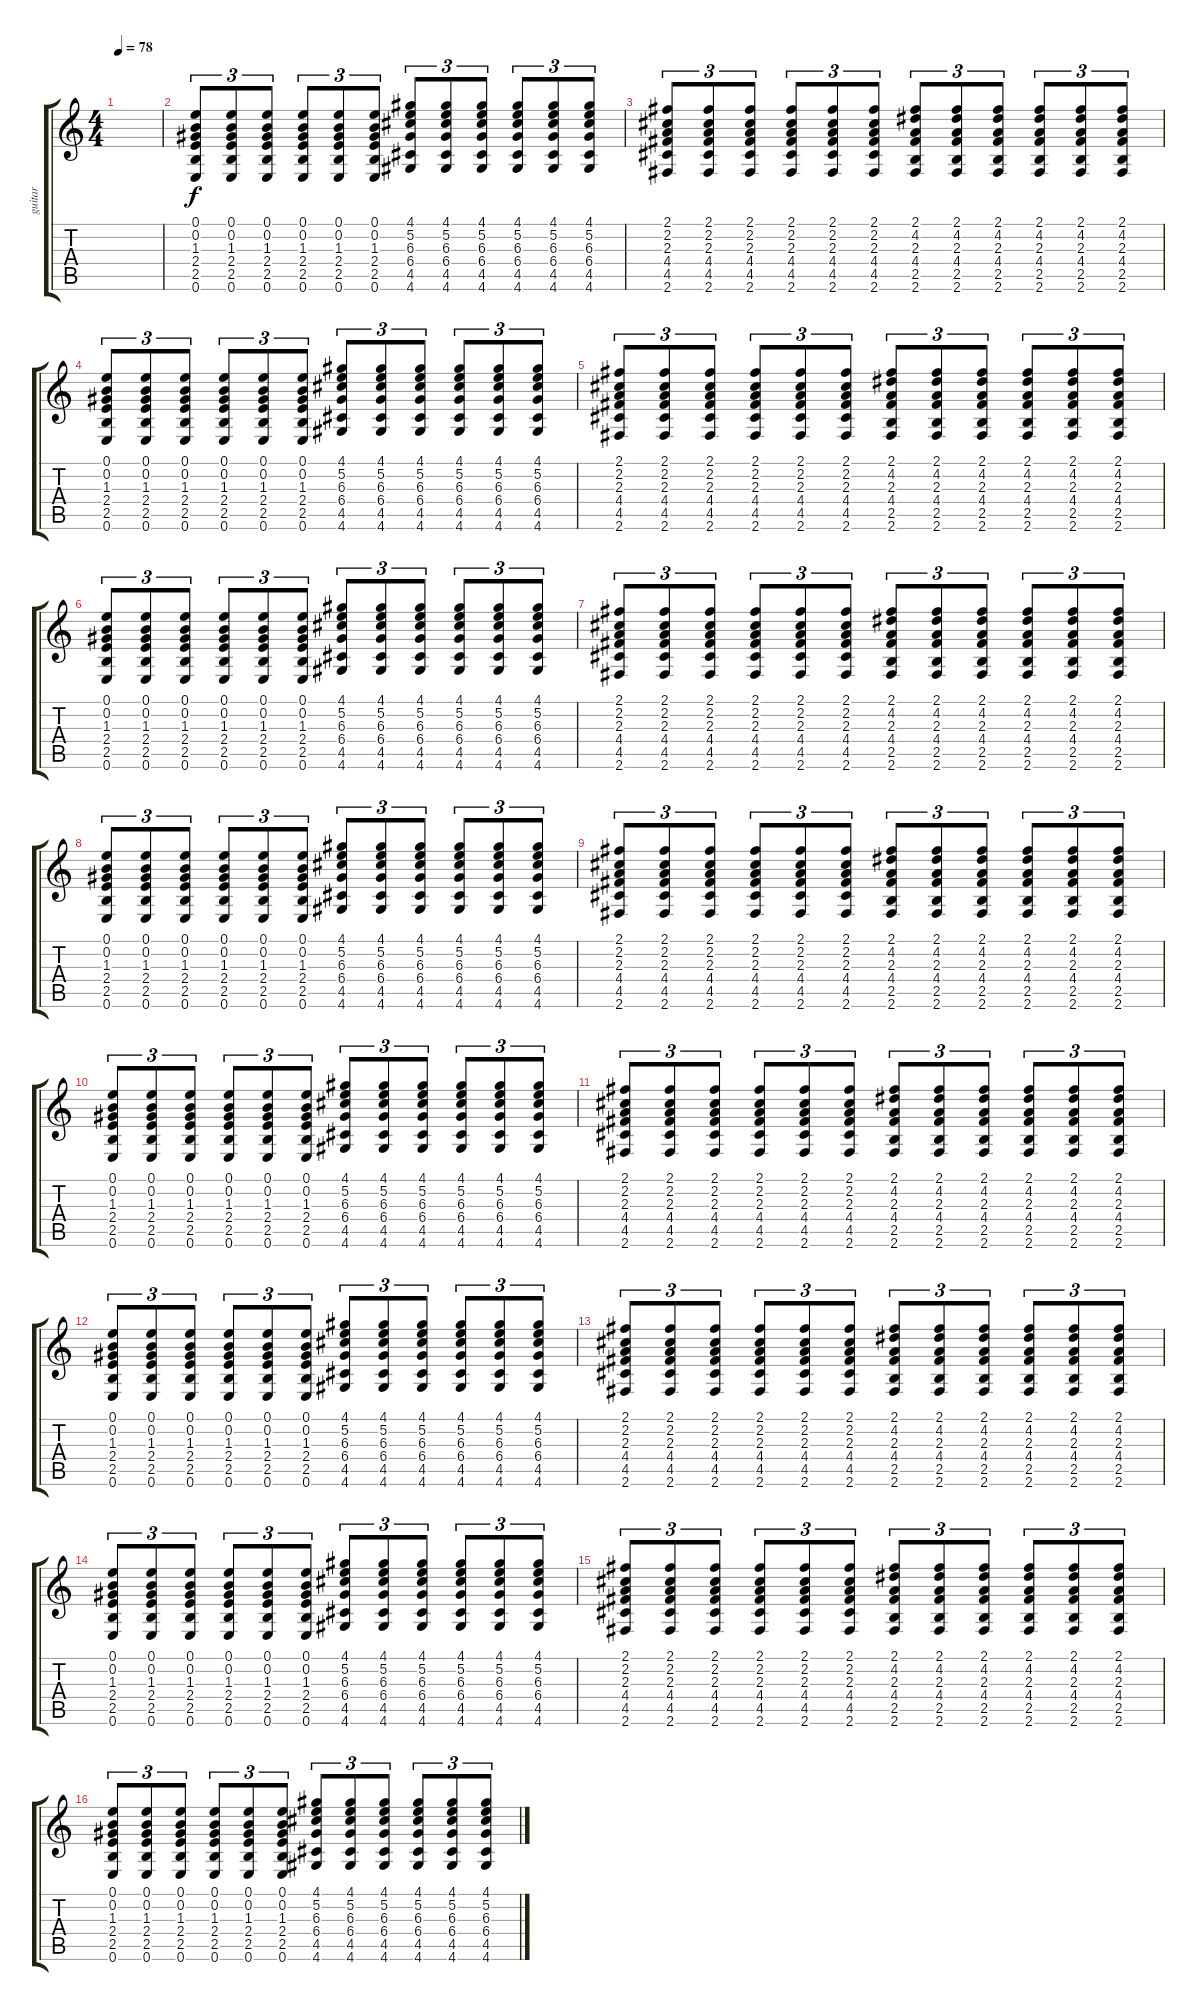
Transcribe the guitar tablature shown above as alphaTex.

\track ("guitar" "guitar") {instrument electricguitarjazz}
\staff {score tabs}
\tuning (E4 B3 G3 D3 A2 E2) {hide}
\ts (4 4)
\tempo 78
\clef g2
\ks c
|
(0.1 0.2 1.3 2.4 2.5 0.6).8{tu (3 2)} (0.1 0.2 1.3 2.4 2.5 0.6).8{tu (3 2)} (0.1 0.2 1.3 2.4 2.5 0.6).8{tu (3 2)} (0.1 0.2 1.3 2.4 2.5 0.6).8{tu (3 2)} (0.1 0.2 1.3 2.4 2.5 0.6).8{tu (3 2)} (0.1 0.2 1.3 2.4 2.5 0.6).8{tu (3 2)} (4.1 5.2 6.3 6.4 4.5 4.6).8{tu (3 2)} (4.1 5.2 6.3 6.4 4.5 4.6).8{tu (3 2)} (4.1 5.2 6.3 6.4 4.5 4.6).8{tu (3 2)} (4.1 5.2 6.3 6.4 4.5 4.6).8{tu (3 2)} (4.1 5.2 6.3 6.4 4.5 4.6).8{tu (3 2)} (4.1 5.2 6.3 6.4 4.5 4.6).8{tu (3 2)} |
(2.1 2.2 2.3 4.4 4.5 2.6).8{tu (3 2)} (2.1 2.2 2.3 4.4 4.5 2.6).8{tu (3 2)} (2.1 2.2 2.3 4.4 4.5 2.6).8{tu (3 2)} (2.1 2.2 2.3 4.4 4.5 2.6).8{tu (3 2)} (2.1 2.2 2.3 4.4 4.5 2.6).8{tu (3 2)} (2.1 2.2 2.3 4.4 4.5 2.6).8{tu (3 2)} (2.1 4.2 2.3 4.4 2.5 2.6).8{tu (3 2)} (2.1 4.2 2.3 4.4 2.5 2.6).8{tu (3 2)} (2.1 4.2 2.3 4.4 2.5 2.6).8{tu (3 2)} (2.1 4.2 2.3 4.4 2.5 2.6).8{tu (3 2)} (2.1 4.2 2.3 4.4 2.5 2.6).8{tu (3 2)} (2.1 4.2 2.3 4.4 2.5 2.6).8{tu (3 2)} |
(0.1 0.2 1.3 2.4 2.5 0.6).8{tu (3 2)} (0.1 0.2 1.3 2.4 2.5 0.6).8{tu (3 2)} (0.1 0.2 1.3 2.4 2.5 0.6).8{tu (3 2)} (0.1 0.2 1.3 2.4 2.5 0.6).8{tu (3 2)} (0.1 0.2 1.3 2.4 2.5 0.6).8{tu (3 2)} (0.1 0.2 1.3 2.4 2.5 0.6).8{tu (3 2)} (4.1 5.2 6.3 6.4 4.5 4.6).8{tu (3 2)} (4.1 5.2 6.3 6.4 4.5 4.6).8{tu (3 2)} (4.1 5.2 6.3 6.4 4.5 4.6).8{tu (3 2)} (4.1 5.2 6.3 6.4 4.5 4.6).8{tu (3 2)} (4.1 5.2 6.3 6.4 4.5 4.6).8{tu (3 2)} (4.1 5.2 6.3 6.4 4.5 4.6).8{tu (3 2)} |
(2.1 2.2 2.3 4.4 4.5 2.6).8{tu (3 2)} (2.1 2.2 2.3 4.4 4.5 2.6).8{tu (3 2)} (2.1 2.2 2.3 4.4 4.5 2.6).8{tu (3 2)} (2.1 2.2 2.3 4.4 4.5 2.6).8{tu (3 2)} (2.1 2.2 2.3 4.4 4.5 2.6).8{tu (3 2)} (2.1 2.2 2.3 4.4 4.5 2.6).8{tu (3 2)} (2.1 4.2 2.3 4.4 2.5 2.6).8{tu (3 2)} (2.1 4.2 2.3 4.4 2.5 2.6).8{tu (3 2)} (2.1 4.2 2.3 4.4 2.5 2.6).8{tu (3 2)} (2.1 4.2 2.3 4.4 2.5 2.6).8{tu (3 2)} (2.1 4.2 2.3 4.4 2.5 2.6).8{tu (3 2)} (2.1 4.2 2.3 4.4 2.5 2.6).8{tu (3 2)} |
(0.1 0.2 1.3 2.4 2.5 0.6).8{tu (3 2)} (0.1 0.2 1.3 2.4 2.5 0.6).8{tu (3 2)} (0.1 0.2 1.3 2.4 2.5 0.6).8{tu (3 2)} (0.1 0.2 1.3 2.4 2.5 0.6).8{tu (3 2)} (0.1 0.2 1.3 2.4 2.5 0.6).8{tu (3 2)} (0.1 0.2 1.3 2.4 2.5 0.6).8{tu (3 2)} (4.1 5.2 6.3 6.4 4.5 4.6).8{tu (3 2)} (4.1 5.2 6.3 6.4 4.5 4.6).8{tu (3 2)} (4.1 5.2 6.3 6.4 4.5 4.6).8{tu (3 2)} (4.1 5.2 6.3 6.4 4.5 4.6).8{tu (3 2)} (4.1 5.2 6.3 6.4 4.5 4.6).8{tu (3 2)} (4.1 5.2 6.3 6.4 4.5 4.6).8{tu (3 2)} |
(2.1 2.2 2.3 4.4 4.5 2.6).8{tu (3 2)} (2.1 2.2 2.3 4.4 4.5 2.6).8{tu (3 2)} (2.1 2.2 2.3 4.4 4.5 2.6).8{tu (3 2)} (2.1 2.2 2.3 4.4 4.5 2.6).8{tu (3 2)} (2.1 2.2 2.3 4.4 4.5 2.6).8{tu (3 2)} (2.1 2.2 2.3 4.4 4.5 2.6).8{tu (3 2)} (2.1 4.2 2.3 4.4 2.5 2.6).8{tu (3 2)} (2.1 4.2 2.3 4.4 2.5 2.6).8{tu (3 2)} (2.1 4.2 2.3 4.4 2.5 2.6).8{tu (3 2)} (2.1 4.2 2.3 4.4 2.5 2.6).8{tu (3 2)} (2.1 4.2 2.3 4.4 2.5 2.6).8{tu (3 2)} (2.1 4.2 2.3 4.4 2.5 2.6).8{tu (3 2)} |
(0.1 0.2 1.3 2.4 2.5 0.6).8{tu (3 2)} (0.1 0.2 1.3 2.4 2.5 0.6).8{tu (3 2)} (0.1 0.2 1.3 2.4 2.5 0.6).8{tu (3 2)} (0.1 0.2 1.3 2.4 2.5 0.6).8{tu (3 2)} (0.1 0.2 1.3 2.4 2.5 0.6).8{tu (3 2)} (0.1 0.2 1.3 2.4 2.5 0.6).8{tu (3 2)} (4.1 5.2 6.3 6.4 4.5 4.6).8{tu (3 2)} (4.1 5.2 6.3 6.4 4.5 4.6).8{tu (3 2)} (4.1 5.2 6.3 6.4 4.5 4.6).8{tu (3 2)} (4.1 5.2 6.3 6.4 4.5 4.6).8{tu (3 2)} (4.1 5.2 6.3 6.4 4.5 4.6).8{tu (3 2)} (4.1 5.2 6.3 6.4 4.5 4.6).8{tu (3 2)} |
(2.1 2.2 2.3 4.4 4.5 2.6).8{tu (3 2)} (2.1 2.2 2.3 4.4 4.5 2.6).8{tu (3 2)} (2.1 2.2 2.3 4.4 4.5 2.6).8{tu (3 2)} (2.1 2.2 2.3 4.4 4.5 2.6).8{tu (3 2)} (2.1 2.2 2.3 4.4 4.5 2.6).8{tu (3 2)} (2.1 2.2 2.3 4.4 4.5 2.6).8{tu (3 2)} (2.1 4.2 2.3 4.4 2.5 2.6).8{tu (3 2)} (2.1 4.2 2.3 4.4 2.5 2.6).8{tu (3 2)} (2.1 4.2 2.3 4.4 2.5 2.6).8{tu (3 2)} (2.1 4.2 2.3 4.4 2.5 2.6).8{tu (3 2)} (2.1 4.2 2.3 4.4 2.5 2.6).8{tu (3 2)} (2.1 4.2 2.3 4.4 2.5 2.6).8{tu (3 2)} |
(0.1 0.2 1.3 2.4 2.5 0.6).8{tu (3 2)} (0.1 0.2 1.3 2.4 2.5 0.6).8{tu (3 2)} (0.1 0.2 1.3 2.4 2.5 0.6).8{tu (3 2)} (0.1 0.2 1.3 2.4 2.5 0.6).8{tu (3 2)} (0.1 0.2 1.3 2.4 2.5 0.6).8{tu (3 2)} (0.1 0.2 1.3 2.4 2.5 0.6).8{tu (3 2)} (4.1 5.2 6.3 6.4 4.5 4.6).8{tu (3 2)} (4.1 5.2 6.3 6.4 4.5 4.6).8{tu (3 2)} (4.1 5.2 6.3 6.4 4.5 4.6).8{tu (3 2)} (4.1 5.2 6.3 6.4 4.5 4.6).8{tu (3 2)} (4.1 5.2 6.3 6.4 4.5 4.6).8{tu (3 2)} (4.1 5.2 6.3 6.4 4.5 4.6).8{tu (3 2)} |
(2.1 2.2 2.3 4.4 4.5 2.6).8{tu (3 2)} (2.1 2.2 2.3 4.4 4.5 2.6).8{tu (3 2)} (2.1 2.2 2.3 4.4 4.5 2.6).8{tu (3 2)} (2.1 2.2 2.3 4.4 4.5 2.6).8{tu (3 2)} (2.1 2.2 2.3 4.4 4.5 2.6).8{tu (3 2)} (2.1 2.2 2.3 4.4 4.5 2.6).8{tu (3 2)} (2.1 4.2 2.3 4.4 2.5 2.6).8{tu (3 2)} (2.1 4.2 2.3 4.4 2.5 2.6).8{tu (3 2)} (2.1 4.2 2.3 4.4 2.5 2.6).8{tu (3 2)} (2.1 4.2 2.3 4.4 2.5 2.6).8{tu (3 2)} (2.1 4.2 2.3 4.4 2.5 2.6).8{tu (3 2)} (2.1 4.2 2.3 4.4 2.5 2.6).8{tu (3 2)} |
(0.1 0.2 1.3 2.4 2.5 0.6).8{tu (3 2)} (0.1 0.2 1.3 2.4 2.5 0.6).8{tu (3 2)} (0.1 0.2 1.3 2.4 2.5 0.6).8{tu (3 2)} (0.1 0.2 1.3 2.4 2.5 0.6).8{tu (3 2)} (0.1 0.2 1.3 2.4 2.5 0.6).8{tu (3 2)} (0.1 0.2 1.3 2.4 2.5 0.6).8{tu (3 2)} (4.1 5.2 6.3 6.4 4.5 4.6).8{tu (3 2)} (4.1 5.2 6.3 6.4 4.5 4.6).8{tu (3 2)} (4.1 5.2 6.3 6.4 4.5 4.6).8{tu (3 2)} (4.1 5.2 6.3 6.4 4.5 4.6).8{tu (3 2)} (4.1 5.2 6.3 6.4 4.5 4.6).8{tu (3 2)} (4.1 5.2 6.3 6.4 4.5 4.6).8{tu (3 2)} |
(2.1 2.2 2.3 4.4 4.5 2.6).8{tu (3 2)} (2.1 2.2 2.3 4.4 4.5 2.6).8{tu (3 2)} (2.1 2.2 2.3 4.4 4.5 2.6).8{tu (3 2)} (2.1 2.2 2.3 4.4 4.5 2.6).8{tu (3 2)} (2.1 2.2 2.3 4.4 4.5 2.6).8{tu (3 2)} (2.1 2.2 2.3 4.4 4.5 2.6).8{tu (3 2)} (2.1 4.2 2.3 4.4 2.5 2.6).8{tu (3 2)} (2.1 4.2 2.3 4.4 2.5 2.6).8{tu (3 2)} (2.1 4.2 2.3 4.4 2.5 2.6).8{tu (3 2)} (2.1 4.2 2.3 4.4 2.5 2.6).8{tu (3 2)} (2.1 4.2 2.3 4.4 2.5 2.6).8{tu (3 2)} (2.1 4.2 2.3 4.4 2.5 2.6).8{tu (3 2)} |
(0.1 0.2 1.3 2.4 2.5 0.6).8{tu (3 2)} (0.1 0.2 1.3 2.4 2.5 0.6).8{tu (3 2)} (0.1 0.2 1.3 2.4 2.5 0.6).8{tu (3 2)} (0.1 0.2 1.3 2.4 2.5 0.6).8{tu (3 2)} (0.1 0.2 1.3 2.4 2.5 0.6).8{tu (3 2)} (0.1 0.2 1.3 2.4 2.5 0.6).8{tu (3 2)} (4.1 5.2 6.3 6.4 4.5 4.6).8{tu (3 2)} (4.1 5.2 6.3 6.4 4.5 4.6).8{tu (3 2)} (4.1 5.2 6.3 6.4 4.5 4.6).8{tu (3 2)} (4.1 5.2 6.3 6.4 4.5 4.6).8{tu (3 2)} (4.1 5.2 6.3 6.4 4.5 4.6).8{tu (3 2)} (4.1 5.2 6.3 6.4 4.5 4.6).8{tu (3 2)} |
(2.1 2.2 2.3 4.4 4.5 2.6).8{tu (3 2)} (2.1 2.2 2.3 4.4 4.5 2.6).8{tu (3 2)} (2.1 2.2 2.3 4.4 4.5 2.6).8{tu (3 2)} (2.1 2.2 2.3 4.4 4.5 2.6).8{tu (3 2)} (2.1 2.2 2.3 4.4 4.5 2.6).8{tu (3 2)} (2.1 2.2 2.3 4.4 4.5 2.6).8{tu (3 2)} (2.1 4.2 2.3 4.4 2.5 2.6).8{tu (3 2)} (2.1 4.2 2.3 4.4 2.5 2.6).8{tu (3 2)} (2.1 4.2 2.3 4.4 2.5 2.6).8{tu (3 2)} (2.1 4.2 2.3 4.4 2.5 2.6).8{tu (3 2)} (2.1 4.2 2.3 4.4 2.5 2.6).8{tu (3 2)} (2.1 4.2 2.3 4.4 2.5 2.6).8{tu (3 2)} |
(0.1 0.2 1.3 2.4 2.5 0.6).8{tu (3 2)} (0.1 0.2 1.3 2.4 2.5 0.6).8{tu (3 2)} (0.1 0.2 1.3 2.4 2.5 0.6).8{tu (3 2)} (0.1 0.2 1.3 2.4 2.5 0.6).8{tu (3 2)} (0.1 0.2 1.3 2.4 2.5 0.6).8{tu (3 2)} (0.1 0.2 1.3 2.4 2.5 0.6).8{tu (3 2)} (4.1 5.2 6.3 6.4 4.5 4.6).8{tu (3 2)} (4.1 5.2 6.3 6.4 4.5 4.6).8{tu (3 2)} (4.1 5.2 6.3 6.4 4.5 4.6).8{tu (3 2)} (4.1 5.2 6.3 6.4 4.5 4.6).8{tu (3 2)} (4.1 5.2 6.3 6.4 4.5 4.6).8{tu (3 2)} (4.1 5.2 6.3 6.4 4.5 4.6).8{tu (3 2)}
